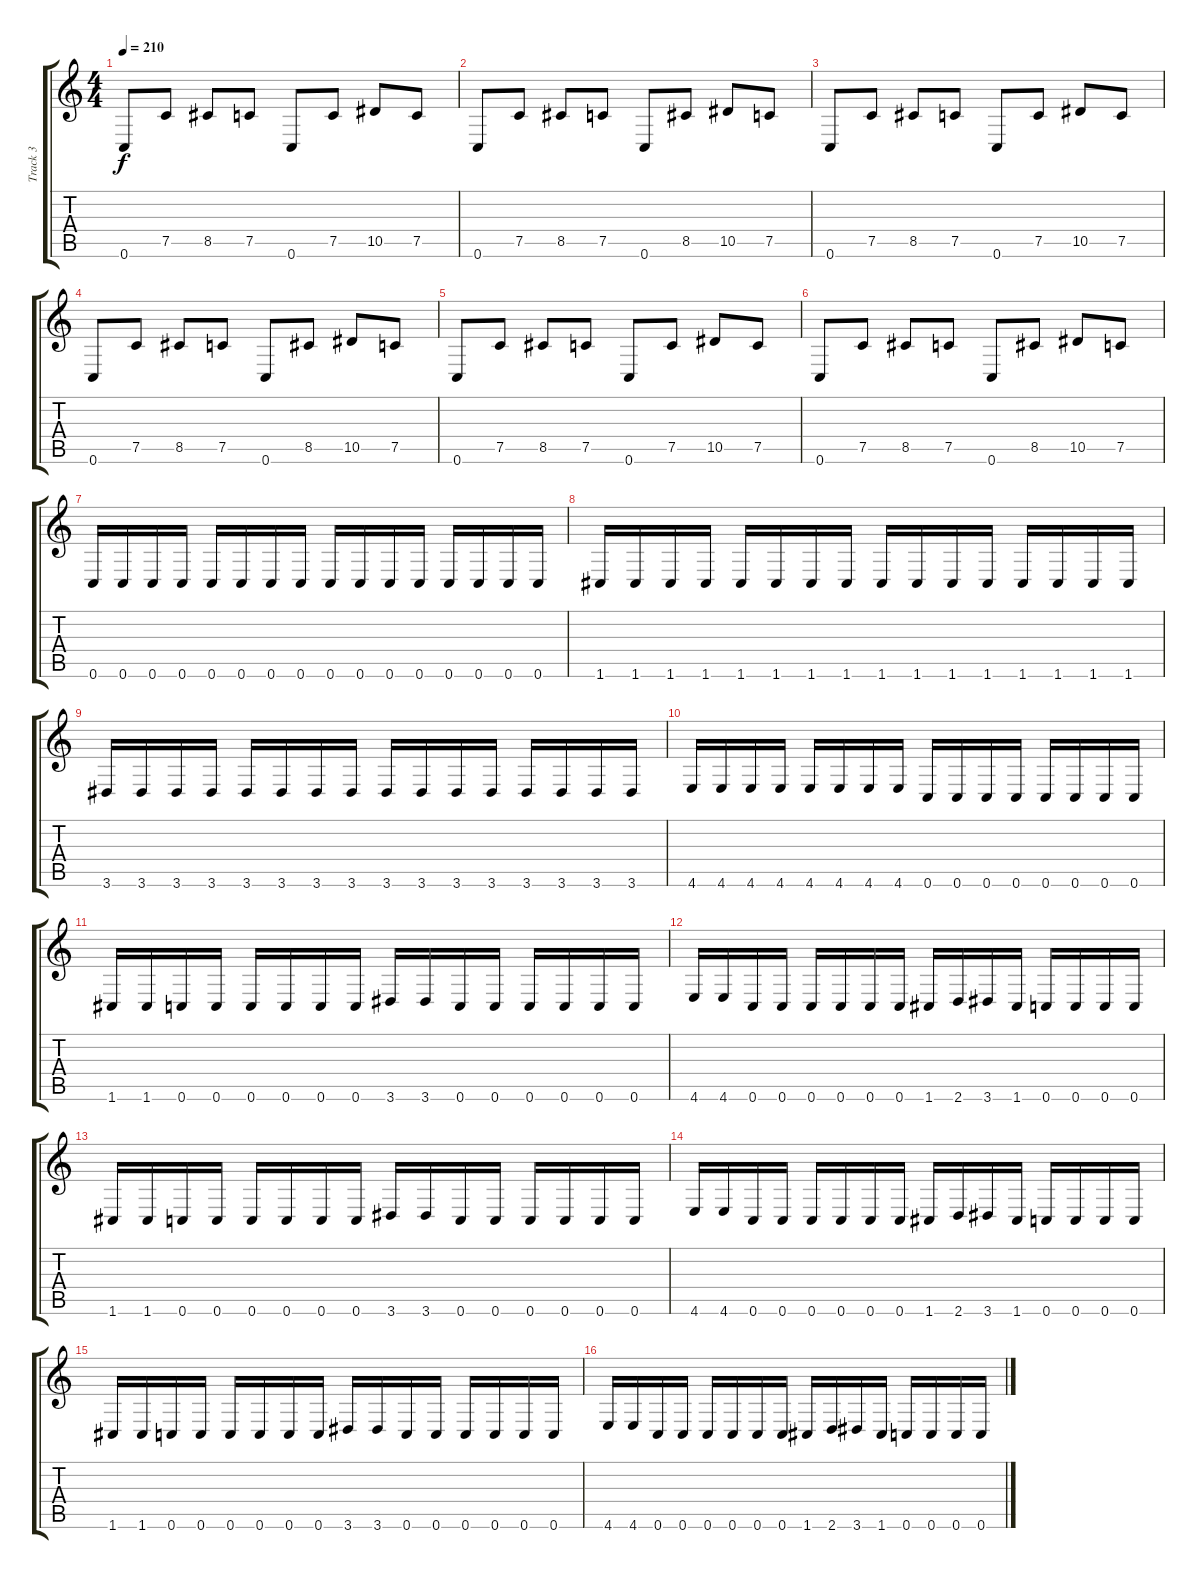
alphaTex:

\track ("Track 3" "Track 3") {instrument overdrivenguitar}
\staff {score tabs}
\tuning (C4 G3 Eb3 Bb2 F2 C2) {hide}
\ts (4 4)
\tempo 210
\clef g2
\ks c
0.6.8{dy f} 7.5.8 8.5.8 7.5.8 0.6.8 7.5.8 10.5.8 7.5.8 |
0.6.8 7.5.8 8.5.8 7.5.8 0.6.8 8.5.8 10.5.8 7.5.8 |
0.6.8 7.5.8 8.5.8 7.5.8 0.6.8 7.5.8 10.5.8 7.5.8 |
0.6.8 7.5.8 8.5.8 7.5.8 0.6.8 8.5.8 10.5.8 7.5.8 |
0.6.8 7.5.8 8.5.8 7.5.8 0.6.8 7.5.8 10.5.8 7.5.8 |
0.6.8 7.5.8 8.5.8 7.5.8 0.6.8 8.5.8 10.5.8 7.5.8 |
0.6.16 0.6.16 0.6.16 0.6.16 0.6.16 0.6.16 0.6.16 0.6.16 0.6.16 0.6.16 0.6.16 0.6.16 0.6.16 0.6.16 0.6.16 0.6.16 |
1.6.16 1.6.16 1.6.16 1.6.16 1.6.16 1.6.16 1.6.16 1.6.16 1.6.16 1.6.16 1.6.16 1.6.16 1.6.16 1.6.16 1.6.16 1.6.16 |
3.6.16 3.6.16 3.6.16 3.6.16 3.6.16 3.6.16 3.6.16 3.6.16 3.6.16 3.6.16 3.6.16 3.6.16 3.6.16 3.6.16 3.6.16 3.6.16 |
4.6.16 4.6.16 4.6.16 4.6.16 4.6.16 4.6.16 4.6.16 4.6.16 0.6.16 0.6.16 0.6.16 0.6.16 0.6.16 0.6.16 0.6.16 0.6.16 |
1.6.16 1.6.16 0.6.16 0.6.16 0.6.16 0.6.16 0.6.16 0.6.16 3.6.16 3.6.16 0.6.16 0.6.16 0.6.16 0.6.16 0.6.16 0.6.16 |
4.6.16 4.6.16 0.6.16 0.6.16 0.6.16 0.6.16 0.6.16 0.6.16 1.6.16 2.6.16 3.6.16 1.6.16 0.6.16 0.6.16 0.6.16 0.6.16 |
1.6.16 1.6.16 0.6.16 0.6.16 0.6.16 0.6.16 0.6.16 0.6.16 3.6.16 3.6.16 0.6.16 0.6.16 0.6.16 0.6.16 0.6.16 0.6.16 |
4.6.16 4.6.16 0.6.16 0.6.16 0.6.16 0.6.16 0.6.16 0.6.16 1.6.16 2.6.16 3.6.16 1.6.16 0.6.16 0.6.16 0.6.16 0.6.16 |
1.6.16 1.6.16 0.6.16 0.6.16 0.6.16 0.6.16 0.6.16 0.6.16 3.6.16 3.6.16 0.6.16 0.6.16 0.6.16 0.6.16 0.6.16 0.6.16 |
4.6.16 4.6.16 0.6.16 0.6.16 0.6.16 0.6.16 0.6.16 0.6.16 1.6.16 2.6.16 3.6.16 1.6.16 0.6.16 0.6.16 0.6.16 0.6.16
